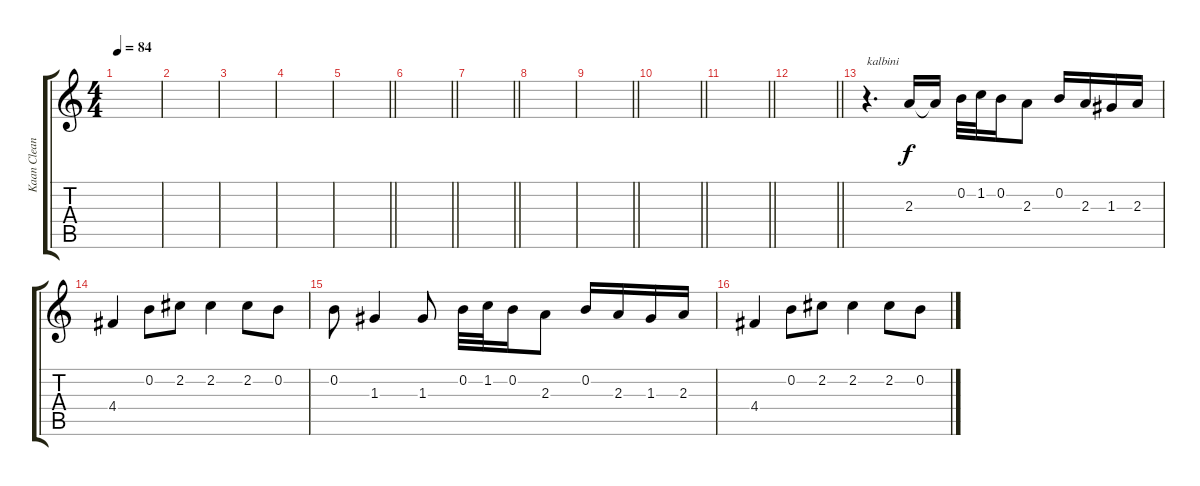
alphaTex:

\track ("Kaan Clean" "Kaan Clean") {instrument electricguitarclean}
\staff {score tabs}
\tuning (E4 B3 G3 D3 A2 E2) {hide}
\ts (4 4)
\tempo 84
\clef g2
\ks c
|
|
|
|
\barLineRight lightlight
|
\barLineRight lightlight
|
\barLineRight lightlight
|
|
\barLineRight lightlight
|
\barLineRight lightlight
|
\barLineRight lightlight
|
\barLineRight lightlight
|
r.4{d txt "kalbini"} 2.3.16 2.3{t}.16 0.2.32 1.2.32 0.2.16 2.3.8 0.2.16 2.3.16 1.3.16 2.3.16 |
4.4.4 0.2.8 2.2.8 2.2.4 2.2.8 0.2.8 |
0.2.8 1.3.4 1.3.8 0.2.32 1.2.32 0.2.16 2.3.8 0.2.16 2.3.16 1.3.16 2.3.16 |
4.4.4 0.2.8 2.2.8 2.2.4 2.2.8 0.2.8
